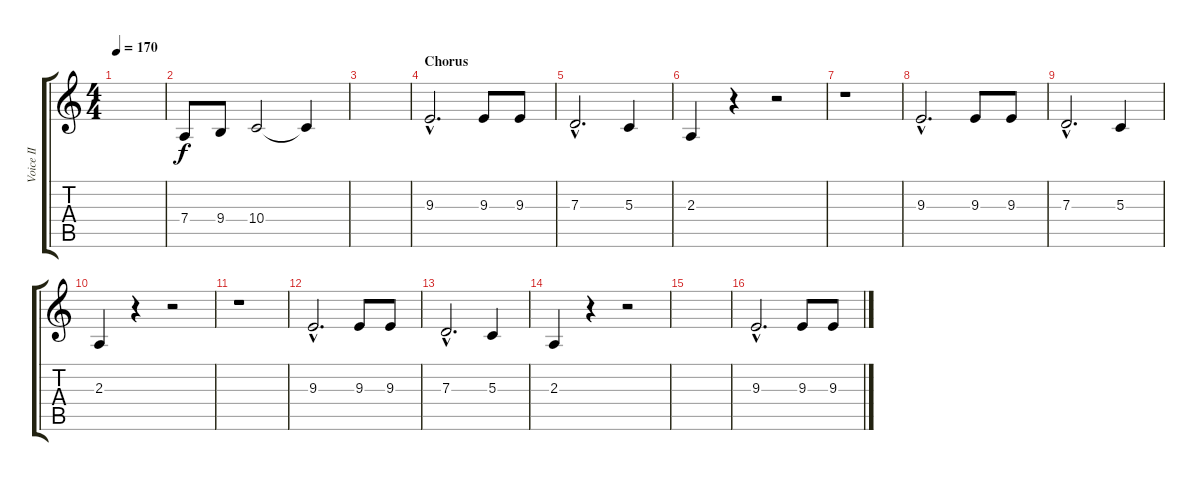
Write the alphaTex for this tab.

\track ("Voice II" "Voice II") {instrument lead6voice}
\staff {score tabs}
\tuning (E4 B3 G3 D3 A2 E2) {hide}
\ts (4 4)
\tempo 170
\clef g2
\ks c
|
7.4.8{balance 16} 9.4.8 10.4.2 10.4{t}.4 |
|
\section ("" "Chorus")
9.3{hac}.2{d} 9.3.8 9.3.8 |
7.3{hac}.2{d} 5.3.4 |
2.3.4 r.4 r.2 |
r.1 |
9.3{hac}.2{d} 9.3.8 9.3.8 |
7.3{hac}.2{d} 5.3.4 |
2.3.4 r.4 r.2 |
r.1 |
9.3{hac}.2{d} 9.3.8 9.3.8 |
7.3{hac}.2{d} 5.3.4 |
2.3.4 r.4 r.2 |
|
9.3{hac}.2{d} 9.3.8 9.3.8
